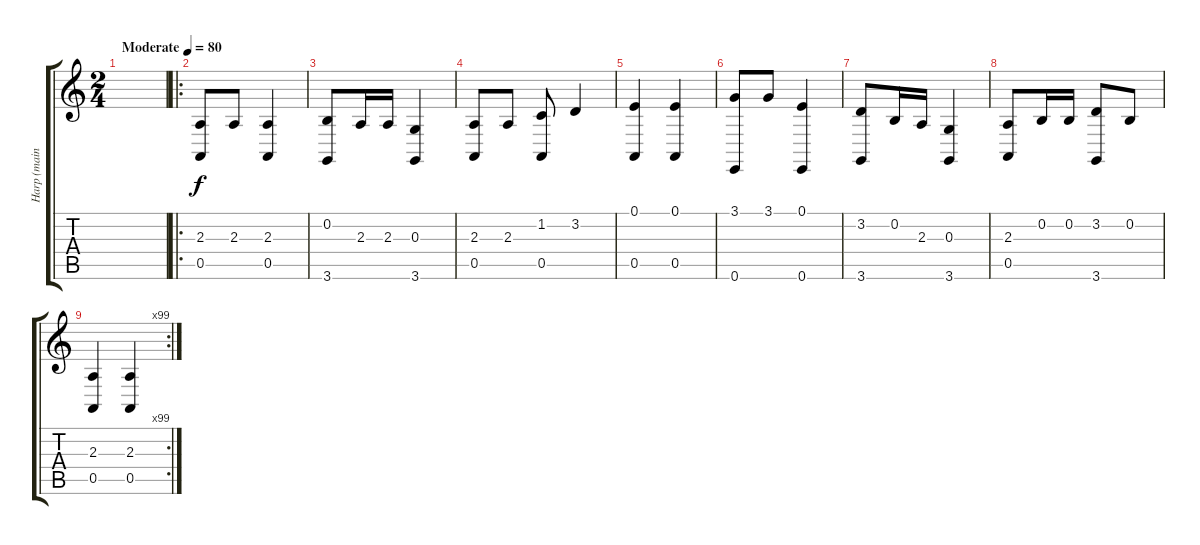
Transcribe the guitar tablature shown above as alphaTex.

\track ("Harp (main)" "Harp (main") {instrument orchestralharp}
\staff {score tabs}
\tuning (E4 B3 G3 D3 A2 E2) {hide}
\ts (2 4)
\tempo (80 "Moderate")
\clef g2
\ks c
|
\ro
(2.3 0.5).8 2.3.8 (2.3 0.5).4 |
(0.2 3.6).8 2.3.16 2.3.16 (0.3 3.6).4 |
(2.3 0.5).8 2.3.8 (1.2 0.5).8 3.2.4 |
(0.1 0.5).4 (0.1 0.5).4 |
(3.1 0.6).8 3.1.8 (0.1 0.6).4 |
(3.2 3.6).8 0.2.16 2.3.16 (0.3 3.6).4 |
(2.3 0.5).8 0.2.16 0.2.16 (3.2 3.6).8 0.2.8 |
\rc 99
(2.3 0.5).4 (2.3 0.5).4
